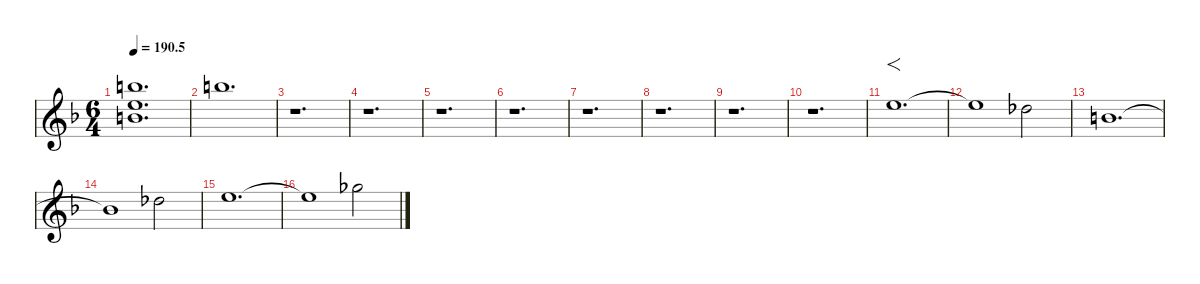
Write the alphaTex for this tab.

\defaultSystemsLayout 4
\hideDynamics
\bracketExtendMode nobrackets
\singleTrackTrackNamePolicy hidden
\multiTrackTrackNamePolicy hidden
\firstSystemTrackNameMode fullname
\firstSystemTrackNameOrientation horizontal
\otherSystemsTrackNameOrientation horizontal
\track ("Keyboards" "vln.") {defaultSystemsLayout 8 instrument stringensemble1}
\staff {score}
\tuning (D4 A3 F3 D3 A2 D2)
\ts (6 4)
\tempo
190.5
\accidentals auto
\clef g2
\ottava regular
\simile none
\ks dminor
(21.1{acc forcenatural} 19.2{acc forcenatural} 18.3{acc forcenatural}).1{d dy ff beam Down} |
21.1{acc forcenatural}.1{d beam Down} |
r.1{d beam Down} |
r.1{d beam Down} |
r.1{d beam Down} |
r.1{d beam Down} |
r.1{d beam Down} |
r.1{d beam Down} |
r.1{d beam Down} |
r.1{d beam Down} |
14.1{acc forcenatural}.1{f d dy mp instrument stringensemble2 beam Down} |
14.1{t acc forcenatural}.1{beam Down} 16.2{acc b}.2{beam Down} |
14.2{acc forcenatural}.1{d beam Down} |
14.2{t acc forcenatural}.1{beam Down} 16.2{acc b}.2{beam Down} |
14.1{acc forcenatural}.1{d beam Down} |
14.1{t acc forcenatural}.1{beam Down} 16.1{acc b}.2{beam Down}
